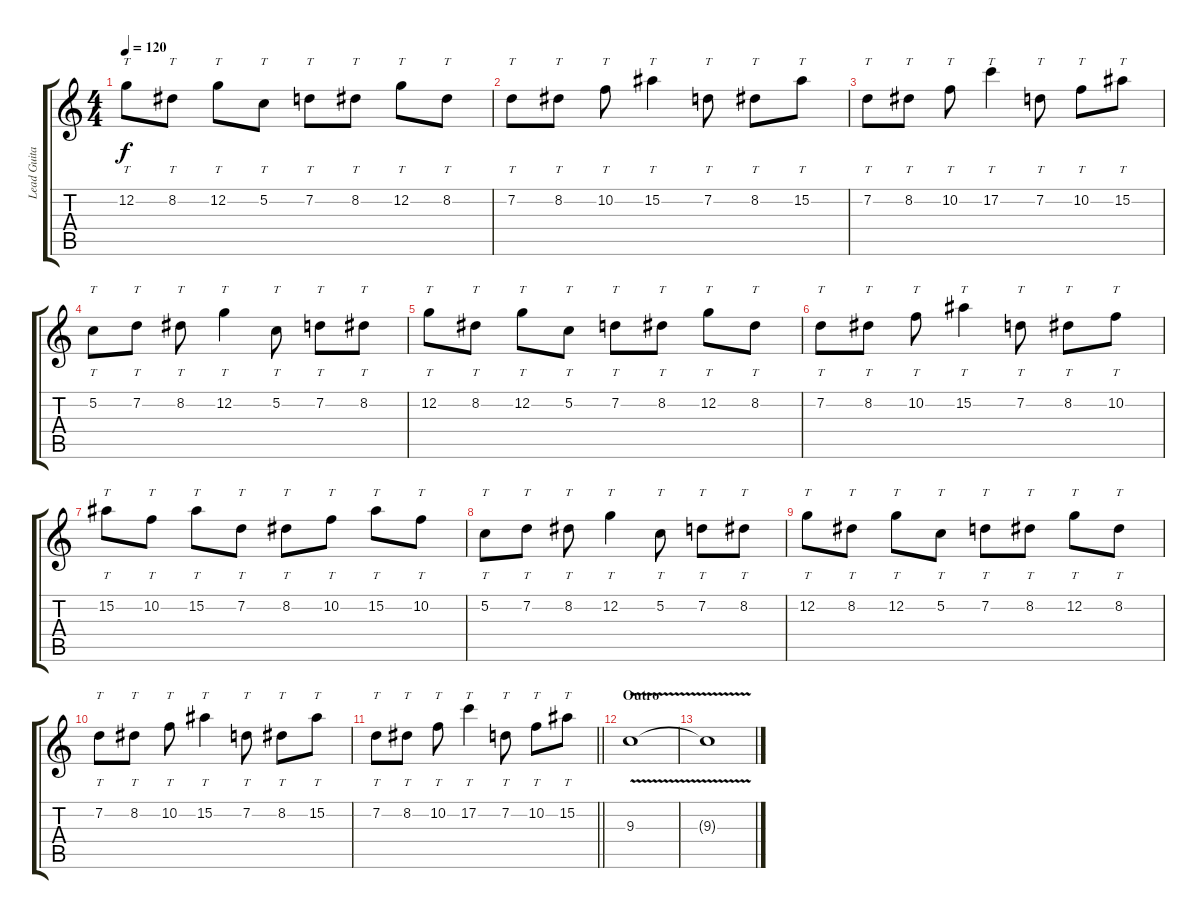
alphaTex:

\track ("Lead Guitar" "Lead Guita") {instrument overdrivenguitar}
\staff {score tabs}
\tuning (C4 G3 Eb3 Bb2 F2 C2) {hide}
\ts (4 4)
\tempo 120
\clef g2
\ks c
12.2.8{tt dy f} 8.2.8{tt} 12.2.8{tt} 5.2.8{tt} 7.2.8{tt} 8.2.8{tt} 12.2.8{tt} 8.2.8{tt} |
7.2.8{tt} 8.2.8{tt} 10.2.8{tt} 15.2.4{tt} 7.2.8{tt} 8.2.8{tt} 15.2.8{tt} |
7.2.8{tt} 8.2.8{tt} 10.2.8{tt} 17.2.4{tt} 7.2.8{tt} 10.2.8{tt} 15.2.8{tt} |
5.2.8{tt} 7.2.8{tt} 8.2.8{tt} 12.2.4{tt} 5.2.8{tt} 7.2.8{tt} 8.2.8{tt} |
12.2.8{tt} 8.2.8{tt} 12.2.8{tt} 5.2.8{tt} 7.2.8{tt} 8.2.8{tt} 12.2.8{tt} 8.2.8{tt} |
7.2.8{tt} 8.2.8{tt} 10.2.8{tt} 15.2.4{tt} 7.2.8{tt} 8.2.8{tt} 10.2.8{tt} |
15.2.8{tt} 10.2.8{tt} 15.2.8{tt} 7.2.8{tt} 8.2.8{tt} 10.2.8{tt} 15.2.8{tt} 10.2.8{tt} |
5.2.8{tt} 7.2.8{tt} 8.2.8{tt} 12.2.4{tt} 5.2.8{tt} 7.2.8{tt} 8.2.8{tt} |
12.2.8{tt} 8.2.8{tt} 12.2.8{tt} 5.2.8{tt} 7.2.8{tt} 8.2.8{tt} 12.2.8{tt} 8.2.8{tt} |
7.2.8{tt} 8.2.8{tt} 10.2.8{tt} 15.2.4{tt} 7.2.8{tt} 8.2.8{tt} 15.2.8{tt} |
\barLineRight lightlight
7.2.8{tt} 8.2.8{tt} 10.2.8{tt} 17.2.4{tt} 7.2.8{tt} 10.2.8{tt} 15.2.8{tt} |
\section ("" "Outro")
9.3{v}.1 |
9.3{t}.1
